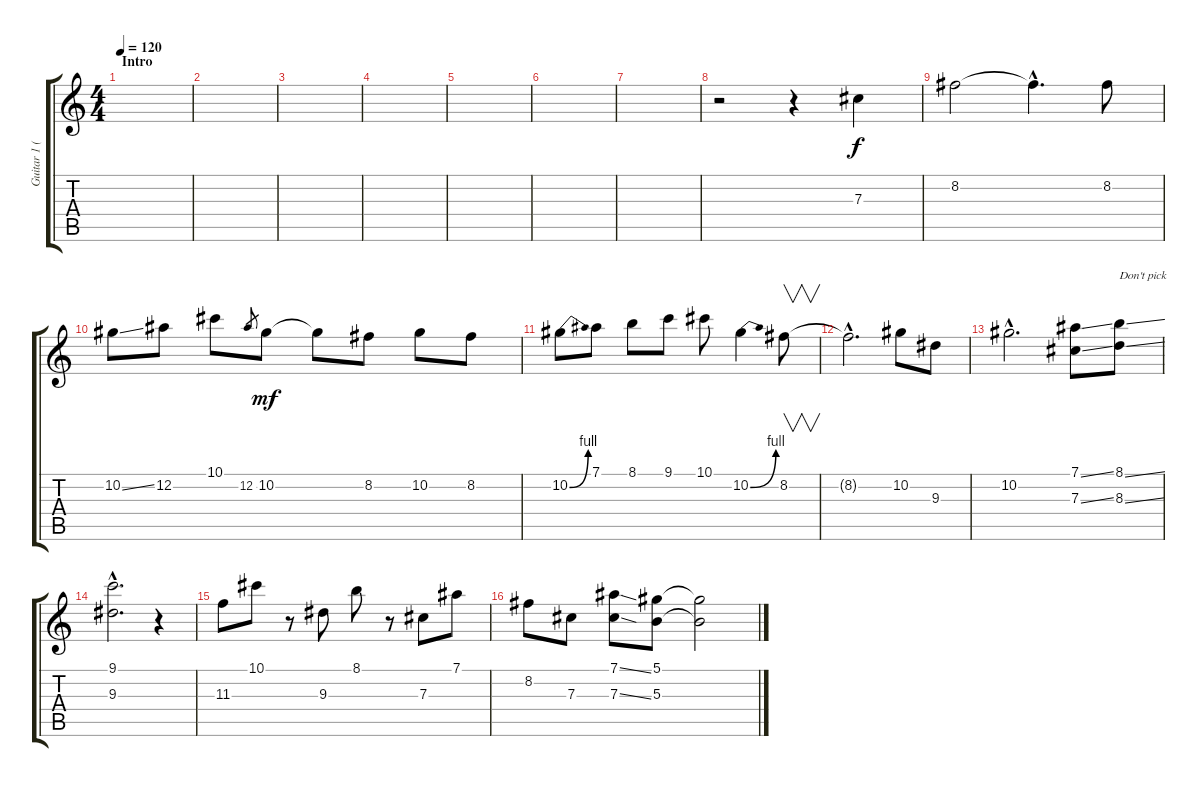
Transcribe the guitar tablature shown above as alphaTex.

\track ("Guitar 1 (Slash)" "Guitar 1 (") {instrument acousticguitarsteel}
\staff {score tabs}
\tuning (Eb4 Bb3 Gb3 Db3 Ab2 Eb2) {hide}
\ts (4 4)
\section ("" "Intro")
\tempo 120
\clef g2
\ks c
|
|
|
|
|
|
|
r.2 r.4 7.3.4 |
8.2.2 8.2{hac t}.4{d} 8.2.8 |
10.2{ss}.8 12.2.8 10.1.8 12.2.8{gr dy f} 10.2.8{dy mf} 10.2{t}.8 8.2.8 10.2.8 8.2.8 |
10.2{be (bend 0 0 60 4)}.8 7.1.8 8.1.8 9.1.8 10.1.8 10.2{be (bend 0 0 60 4)}.4 8.2.8{v} |
8.2{hac t}.2{d} 10.2.8 9.3.8 |
10.2{hac}.2{d} (7.1{ss} 7.3{ss}).8 (8.1{ss} 8.3{ss}).8{txt "Don't pick"} |
(9.1{hac} 9.3{hac}).2{d} r.4 |
11.3.8 10.1.8 r.8 9.3.8 8.1.8 r.8 7.3.8 7.1.8 |
8.2.8 7.3.8 (7.1{ss} 7.3{ss}).8 (5.1 5.3).8 (5.1{t} 5.3{t}).2
